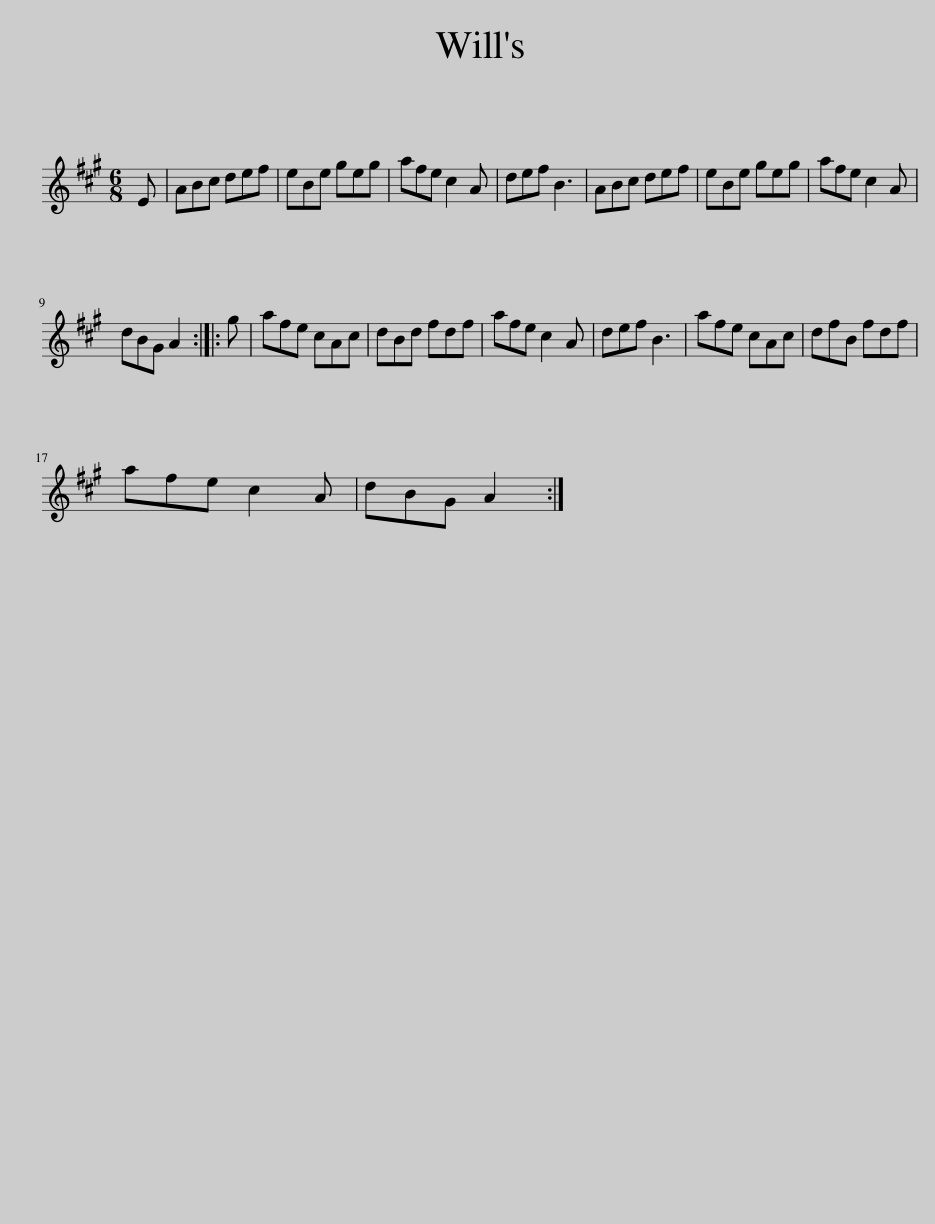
X:1
L:1/8
M:6/8
I:linebreak $
K:A
V:1 treble
V:1
 E | ABc def | eBe geg | afe c2 A | def B3 | %5
 ABc def | eBe geg | afe c2 A |$ dBG A2 :: g | %10
 afe cAc | dBd fdf | afe c2 A | def B3 | afe cAc | %15
 dfB fdf |$ afe c2 A | dBG A2 :| %18
